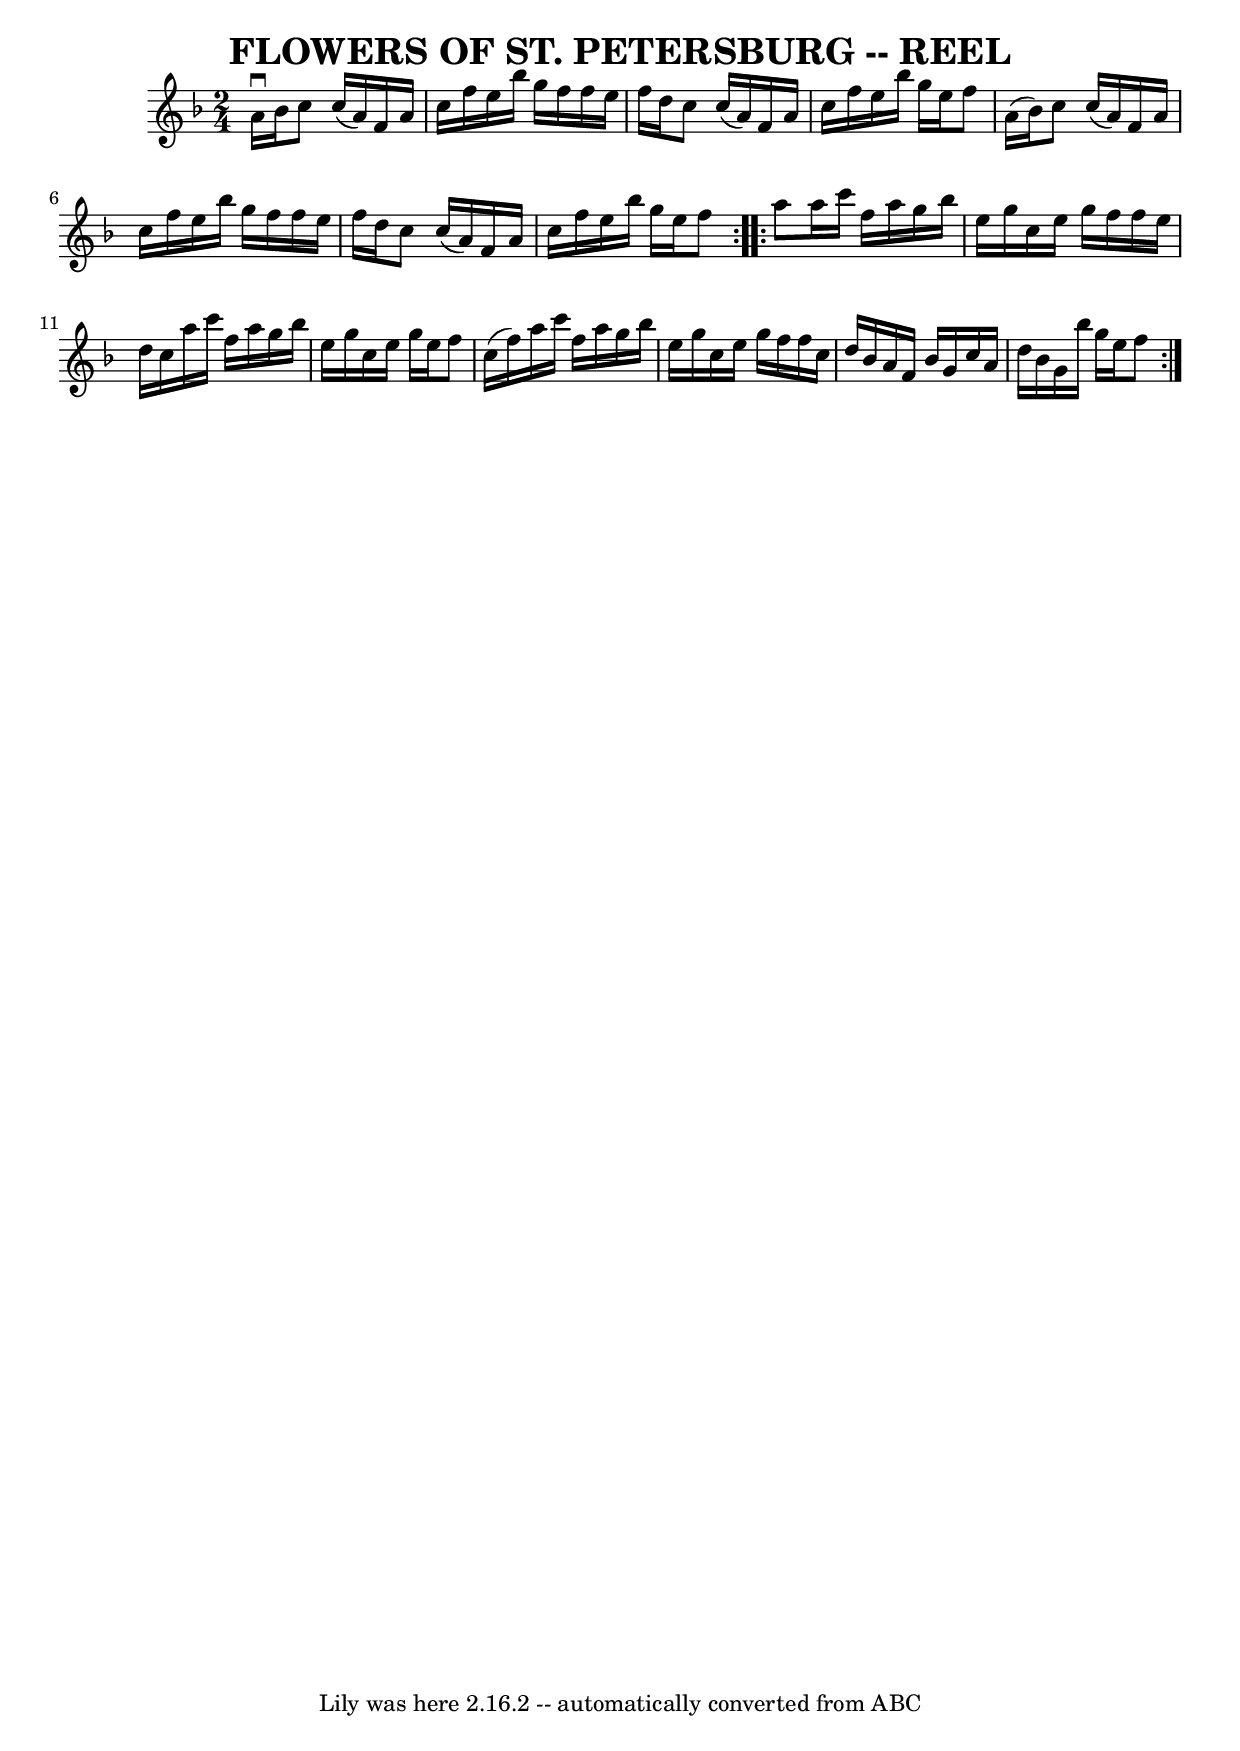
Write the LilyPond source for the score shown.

\version "2.16.2"
\include "Mammoth.ily"
\header {
  %% book = "Ryan's Mammoth Collection of Fiddle Tunes"
 crossRefNumber = "1"
 footnotes = ""
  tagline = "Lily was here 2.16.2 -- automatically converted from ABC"
  title = "FLOWERS OF ST. PETERSBURG -- REEL"

}
voicedefault =  {



  \repeat volta 2 {

    \time 2/4 
    \key f \major a'16^\downbow bes'16         |
 c''8 c''16 (a'16) f'16 a'16 c''16 f''16     |
 e''16 bes''16 g''16 f''16 f''16 e''16 f''16 d''16     |
 c''8 c''16 (a'16) f'16 a'16 c''16 f''16     |
 e''16 bes''16 g''16 e''16 f''8 a'16 (bes'16)    |
     |
 c''8 c''16 (a'16) f'16 a'16 c''16 f''16     |
 e''16 bes''16 g''16 f''16 f''16 e''16 f''16 d''16     |
 c''8 c''16 (a'16) f'16 a'16 c''16 f''16  |
 e''16 bes''16 g''16 e''16 f''8    
  }     

  \repeat volta 2 { a''8         |
 a''16 c'''16 f''16 a''16 g''16 bes''16 e''16 g''16     |
 c''16 e''16 g''16 f''16 f''16 e''16 d''16 c''16     |
 a''16 c'''16 f''16 a''16 g''16 bes''16 e''16 g''16     |
 c''16 e''16 g''16 e''16 f''8 c''16 (f''16)   |  |
 a''16 c'''16 f''16 a''16 g''16 bes''16 e''16 g''16      |
 c''16 e''16 g''16 f''16 f''16 c''16 d''16 bes'16     |
 a'16 f'16 bes'16 g'16 c''16 a'16 d''16 bes'16     |
 g'16 bes''16 g''16 e''16 f''8    
  }   

}

\score{
  <<

    \context Staff="default"
    {
      \voicedefault 
      
    }

  >>
  \layout {
    
  }
  \midi {
  }

}
